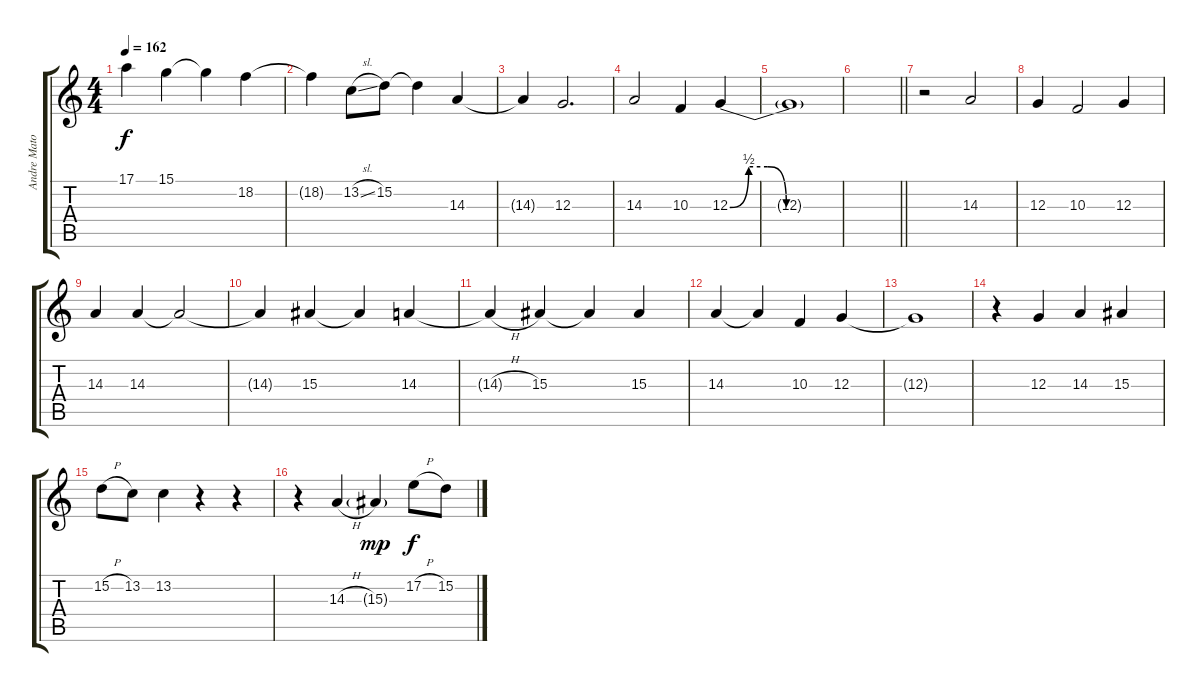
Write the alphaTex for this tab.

\track ("Andre Matos" "Andre Mato") {instrument lead8bassandlead}
\staff {score tabs}
\tuning (E4 B3 G3 D3 A2 E2) {hide}
\ts (4 4)
\tempo 162
\clef g2
\ks c
17.1{t}.4{dy f} 15.1.4 15.1{t}.4 18.2.4 |
18.2{t}.4 13.2{sl}.8 15.2.8 15.2{t}.4 14.3.4 |
14.3{t}.4{volume 8} 12.3.2{d} |
14.3.2 10.3.4 12.3{be (custom 0 0 10 2 20 2 30 0 60 0)}.4 |
12.3{t}.1 |
\barLineRight lightlight
|
r.2{volume 5} 14.3.2 |
12.3.4 10.3.2 12.3.4 |
14.3.4 14.3.4 14.3{t}.2 |
14.3{t}.4 15.3.4 15.3{t}.4 14.3.4 |
14.3{h t}.4{volume 3} 15.3.4 15.3{t}.4 15.3.4 |
14.3.4 14.3{t}.4 10.3.4 12.3.4 |
12.3{t}.1 |
r.4 12.3.4 14.3.4 15.3.4 |
15.2{h}.8{volume 0} 13.2.8 13.2.4 r.4 r.4 |
r.4 14.3{h}.4 15.3{g}.4{dy mp} 17.2{h}.8{dy f} 15.2{h}.8
